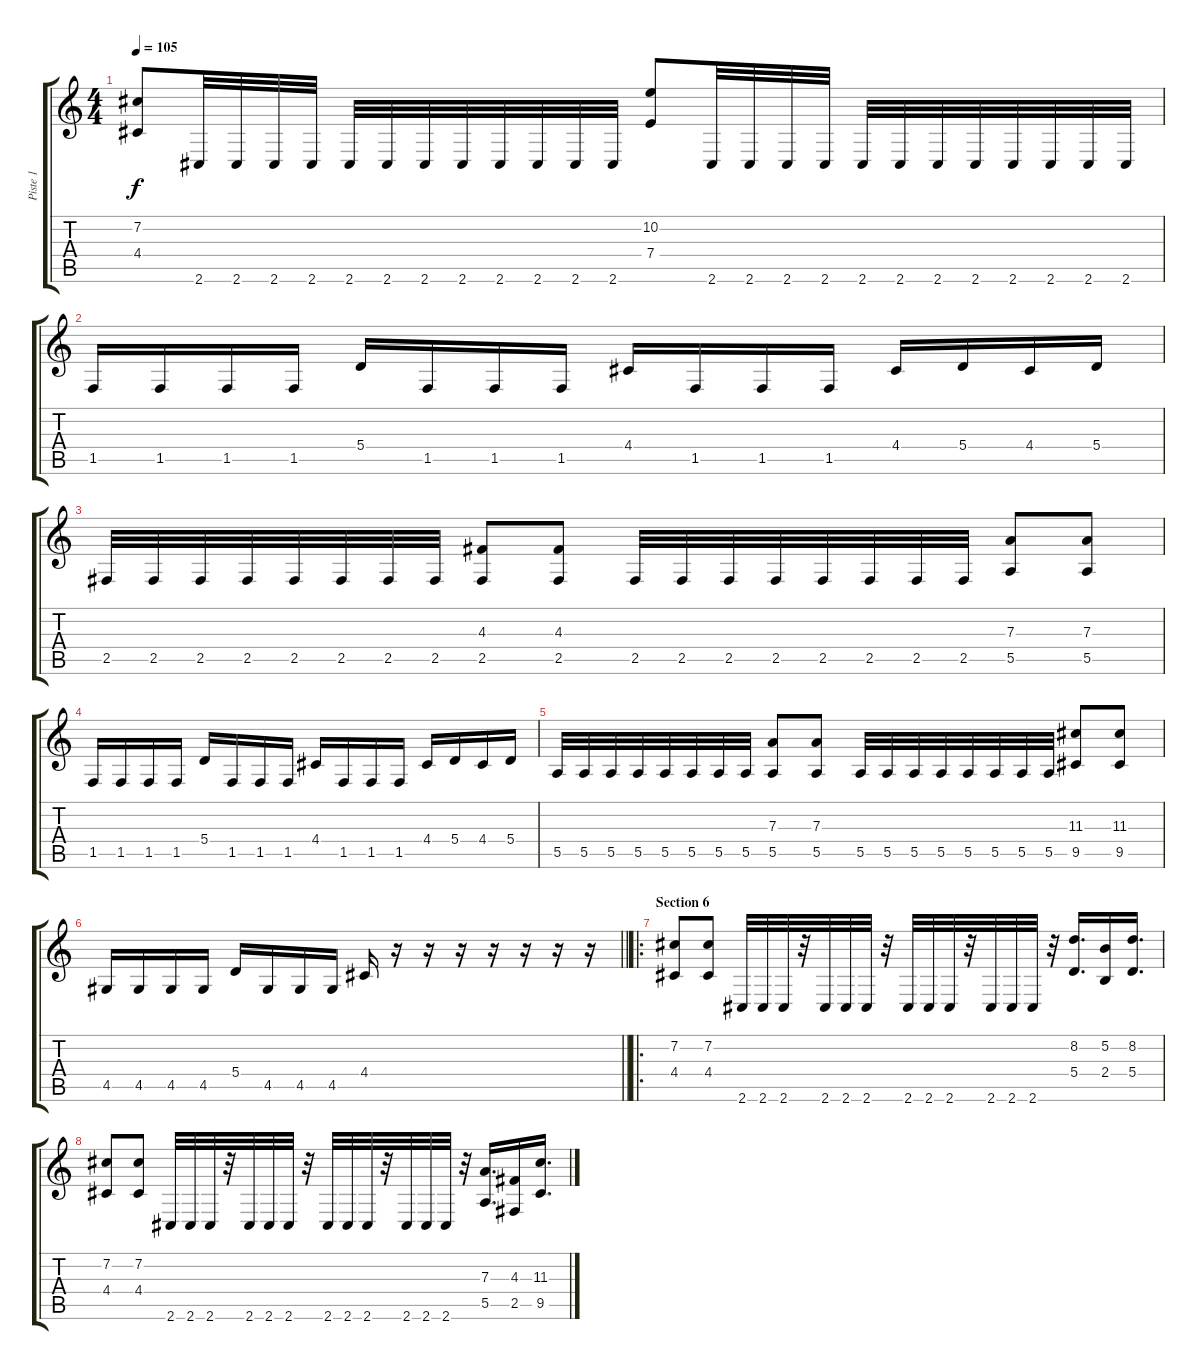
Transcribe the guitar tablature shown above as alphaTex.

\track ("Piste 1" "Piste 1") {instrument distortionguitar}
\staff {score tabs}
\tuning (B3 Gb3 D3 A2 E2 B1) {hide}
\ts (4 4)
\tempo 105
\clef g2
\ks c
(7.2 4.4).8{dy f} 2.6.32 2.6.32 2.6.32 2.6.32 2.6.32 2.6.32 2.6.32 2.6.32 2.6.32 2.6.32 2.6.32 2.6.32 (10.2 7.4).8 2.6.32 2.6.32 2.6.32 2.6.32 2.6.32 2.6.32 2.6.32 2.6.32 2.6.32 2.6.32 2.6.32 2.6.32 |
1.5.16 1.5.16 1.5.16 1.5.16 5.4.16 1.5.16 1.5.16 1.5.16 4.4.16 1.5.16 1.5.16 1.5.16 4.4.16 5.4.16 4.4.16 5.4.16 |
2.5.32 2.5.32 2.5.32 2.5.32 2.5.32 2.5.32 2.5.32 2.5.32 (4.3 2.5).8 (4.3 2.5).8 2.5.32 2.5.32 2.5.32 2.5.32 2.5.32 2.5.32 2.5.32 2.5.32 (7.3 5.5).8 (7.3 5.5).8 |
1.5.16 1.5.16 1.5.16 1.5.16 5.4.16 1.5.16 1.5.16 1.5.16 4.4.16 1.5.16 1.5.16 1.5.16 4.4.16 5.4.16 4.4.16 5.4.16 |
5.5.32 5.5.32 5.5.32 5.5.32 5.5.32 5.5.32 5.5.32 5.5.32 (7.3 5.5).8 (7.3 5.5).8 5.5.32 5.5.32 5.5.32 5.5.32 5.5.32 5.5.32 5.5.32 5.5.32 (11.3 9.5).8 (11.3 9.5).8 |
\barLineRight lightlight
4.5.16 4.5.16 4.5.16 4.5.16 5.4.16 4.5.16 4.5.16 4.5.16 4.4.16 r.16 r.16 r.16 r.16 r.16 r.16 r.16 |
\ro
\section ("" "Section 6")
(7.2 4.4).8 (7.2 4.4).8 2.6.32 2.6.32 2.6.32 r.32 2.6.32 2.6.32 2.6.32 r.32 2.6.32 2.6.32 2.6.32 r.32 2.6.32 2.6.32 2.6.32 r.32 (8.2 5.4).16{d} (5.2 2.4).16 (8.2 5.4).16{d} |
(7.2 4.4).8 (7.2 4.4).8 2.6.32 2.6.32 2.6.32 r.32 2.6.32 2.6.32 2.6.32 r.32 2.6.32 2.6.32 2.6.32 r.32 2.6.32 2.6.32 2.6.32 r.32 (7.3 5.5).16{d} (4.3 2.5).16 (11.3 9.5).16{d}
